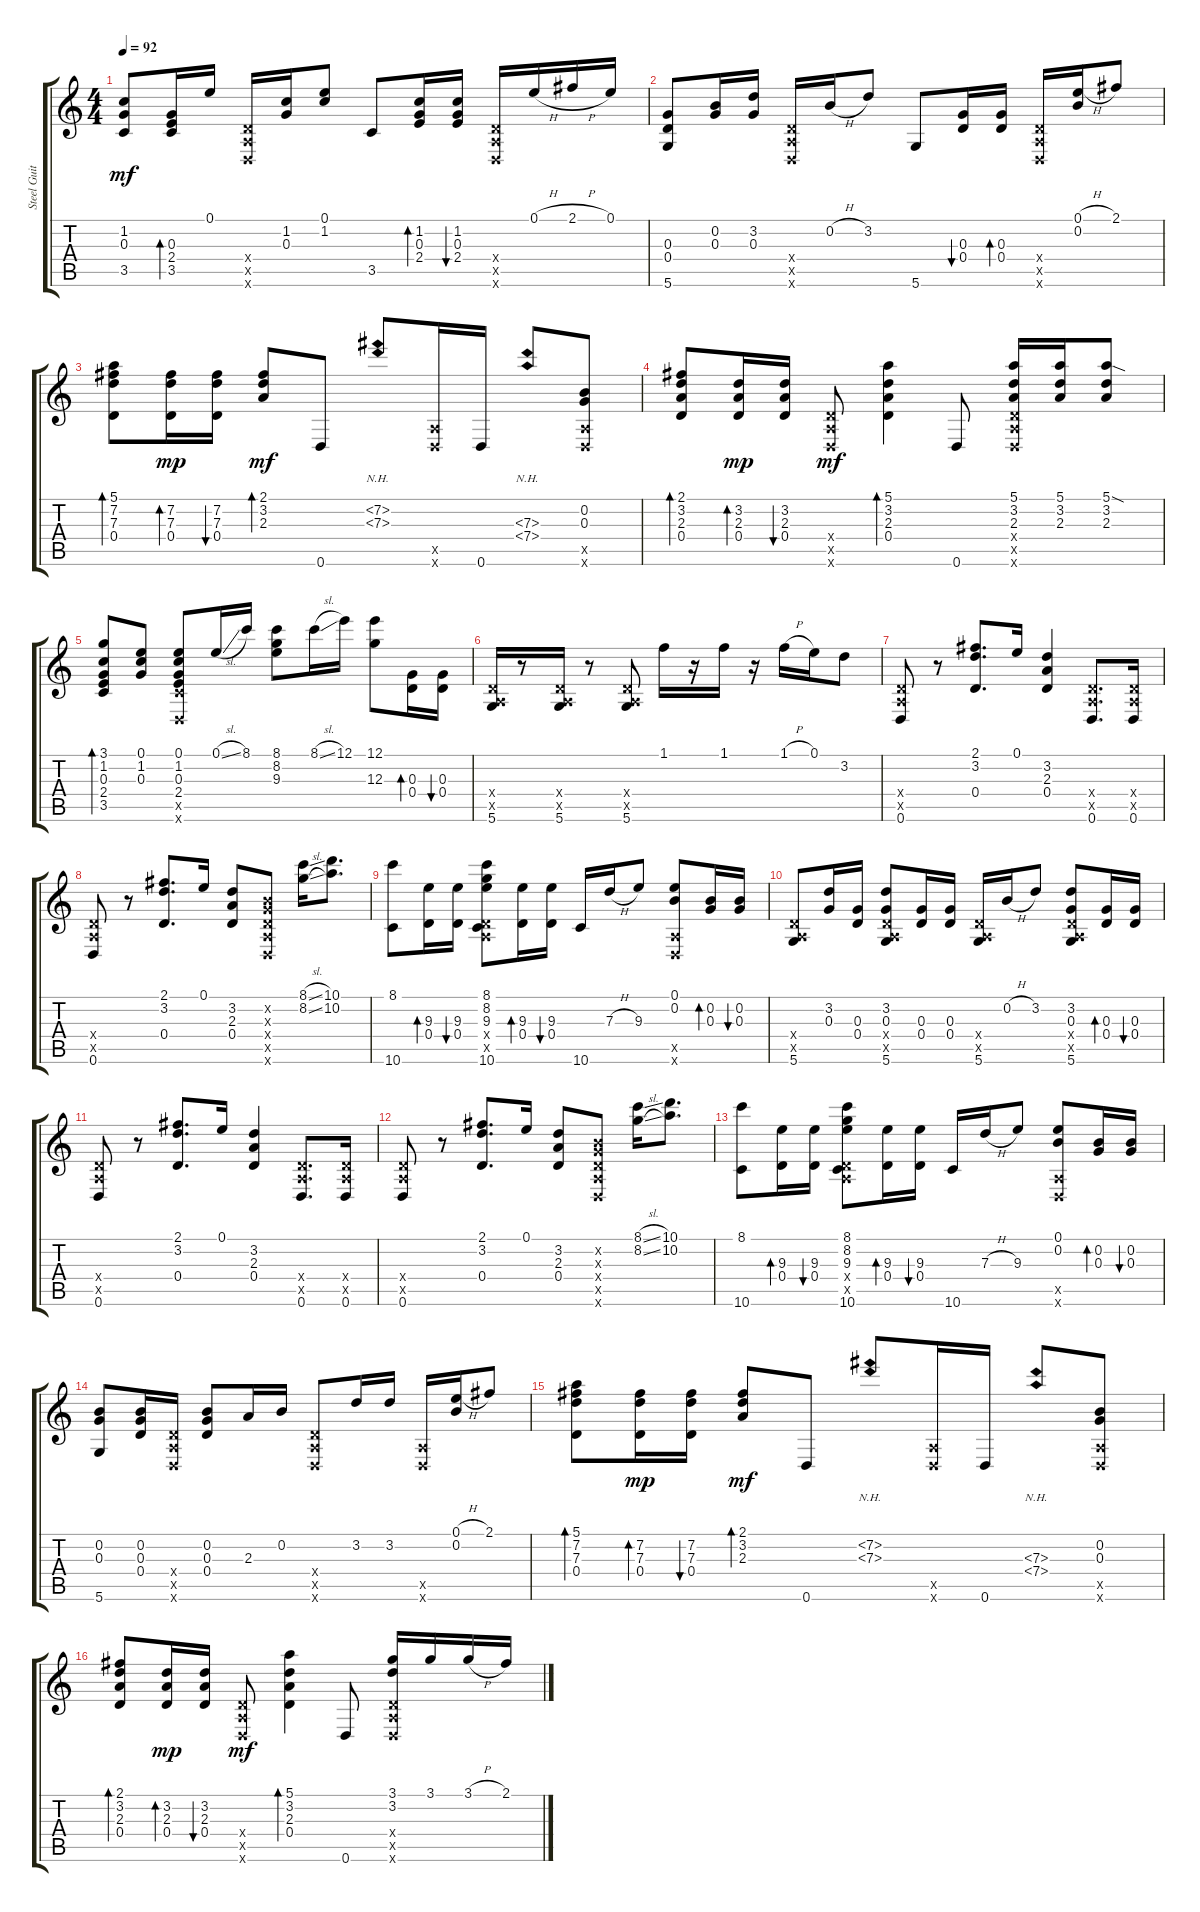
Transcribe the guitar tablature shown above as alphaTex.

\track ("Steel Guitar" "Steel Guit") {instrument acousticguitarsteel}
\staff {score tabs}
\tuning (E4 B3 G3 D3 A2 D2) {hide}
\ts (4 4)
\tempo 92
\clef g2
\ks c
(1.2 0.3 3.5).8{dy mf} (0.3 2.4 3.5).16{bd 60} 0.1.16 (0.4{x} 0.5{x} 0.6{x}).16 (1.2 0.3).16 (0.1 1.2).8 3.5.8 (1.2 0.3 2.4).16{bd 60} (1.2 0.3 2.4).16{bu 60} (0.4{x} 0.5{x} 0.6{x}).16 0.1{h}.16 2.1{h}.16 0.1.16 |
(0.3 0.4 5.6).8 (0.2 0.3).16 (3.2 0.3).16 (0.4{x} 0.5{x} 0.6{x}).16 0.2{h}.16 3.2.8 5.6.8 (0.3 0.4).16{bu 60} (0.3 0.4).16{bd 60} (0.4{x} 0.5{x} 0.6{x}).16 (0.1{h} 0.2).16 2.1.8 |
(5.1 7.2 7.3 0.4).8{bd 60} (7.2 7.3 0.4).16{bd 60 dy mp} (7.2 7.3 0.4).16{bu 60} (2.1 3.2 2.3).8{bd 60 dy mf} 0.6.8 (7.2{nh} 7.3{nh}).8 (0.5{x} 0.6{x}).16 0.6.16 (7.3{nh} 7.4{nh}).8 (0.2 0.3 0.5{x} 0.6{x}).8 |
(2.1 3.2 2.3 0.4).8{bd 60} (3.2 2.3 0.4).16{bd 60 dy mp} (3.2 2.3 0.4).16{bu 60} (0.4{x} 0.5{x} 0.6{x}).8{dy mf} (5.1 3.2 2.3 0.4).4{bd 60} 0.6.8 (5.1 3.2 2.3 0.4{x} 0.5{x} 0.6{x}).16 (5.1 3.2 2.3).16 (5.1{sod} 3.2 2.3).8 |
(3.1 1.2 0.3 2.4 3.5).8{bd 60} (0.1 1.2 0.3).8 (0.1 1.2 0.3 2.4 3.5{x} 0.6{x}).8 0.1{sl}.16 8.1.16 (8.1 8.2 9.3).8 8.1{sl}.16 12.1.16 (12.1 12.3).8 (0.3 0.4).16{bd 60} (0.3 0.4).16{bu 60} |
(0.4{x} 0.5{x} 5.6).16 r.8 (0.4{x} 0.5{x} 5.6).16 r.8 (0.4{x} 0.5{x} 5.6).8 1.1.16 r.16 1.1.16 r.16 1.1{h}.16 0.1.16 3.2.8 |
(0.4{x} 0.5{x} 0.6).8 r.8 (2.1 3.2 0.4).8{d} 0.1.16 (3.2 2.3 0.4).4 (0.4{x} 0.5{x} 0.6).8{d} (0.4{x} 0.5{x} 0.6).16 |
(0.4{x} 0.5{x} 0.6).8 r.8 (2.1 3.2 0.4).8{d} 0.1.16 (3.2 2.3 0.4).8 (0.2{x} 0.3{x} 0.4{x} 0.5{x} 0.6{x}).8 (8.1{sl} 8.2{sl}).16 (10.1 10.2).8{d} |
(8.1 10.6).8 (9.3 0.4).16{bd 60} (9.3 0.4).16{bu 60} (8.1 8.2 9.3 0.4{x} 0.5{x} 10.6).8 (9.3 0.4).16{bd 60} (9.3 0.4).16{bu 60} 10.6.16 7.3{h}.16 9.3.8 (0.1 0.2 0.5{x} 0.6{x}).8 (0.2 0.3).16{bd 60} (0.2 0.3).16{bu 60} |
(0.4{x} 0.5{x} 5.6).8 (3.2 0.3).16 (0.3 0.4).16 (3.2 0.3 0.4{x} 0.5{x} 5.6).8 (0.3 0.4).16 (0.3 0.4).16 (0.4{x} 0.5{x} 5.6).16 0.2{h}.16 3.2.8 (3.2 0.3 0.4{x} 0.5{x} 5.6).8 (0.3 0.4).16{bd 60} (0.3 0.4).16{bu 60} |
(0.4{x} 0.5{x} 0.6).8 r.8 (2.1 3.2 0.4).8{d} 0.1.16 (3.2 2.3 0.4).4 (0.4{x} 0.5{x} 0.6).8{d} (0.4{x} 0.5{x} 0.6).16 |
(0.4{x} 0.5{x} 0.6).8 r.8 (2.1 3.2 0.4).8{d} 0.1.16 (3.2 2.3 0.4).8 (0.2{x} 0.3{x} 0.4{x} 0.5{x} 0.6{x}).8 (8.1{sl} 8.2{sl}).16 (10.1 10.2).8{d} |
(8.1 10.6).8 (9.3 0.4).16{bd 60} (9.3 0.4).16{bu 60} (8.1 8.2 9.3 0.4{x} 0.5{x} 10.6).8 (9.3 0.4).16{bd 60} (9.3 0.4).16{bu 60} 10.6.16 7.3{h}.16 9.3.8 (0.1 0.2 0.5{x} 0.6{x}).8 (0.2 0.3).16{bd 60} (0.2 0.3).16{bu 60} |
(0.2 0.3 5.6).8 (0.2 0.3 0.4).16 (0.4{x} 0.5{x} 0.6{x}).16 (0.2 0.3 0.4).8 2.3.16 0.2.16 (0.4{x} 0.5{x} 0.6{x}).8 3.2.16 3.2.16 (0.5{x} 0.6{x}).16 (0.1{h} 0.2).16 2.1.8 |
(5.1 7.2 7.3 0.4).8{bd 60} (7.2 7.3 0.4).16{bd 60 dy mp} (7.2 7.3 0.4).16{bu 60} (2.1 3.2 2.3).8{bd 60 dy mf} 0.6.8 (7.2{nh} 7.3{nh}).8 (0.5{x} 0.6{x}).16 0.6.16 (7.3{nh} 7.4{nh}).8 (0.2 0.3 0.5{x} 0.6{x}).8 |
(2.1 3.2 2.3 0.4).8{bd 60} (3.2 2.3 0.4).16{bd 60 dy mp} (3.2 2.3 0.4).16{bu 60} (0.4{x} 0.5{x} 0.6{x}).8{dy mf} (5.1 3.2 2.3 0.4).4{bd 60} 0.6.8 (3.1 3.2 0.4{x} 0.5{x} 0.6{x}).16 3.1.16 3.1{h}.16 2.1.16
